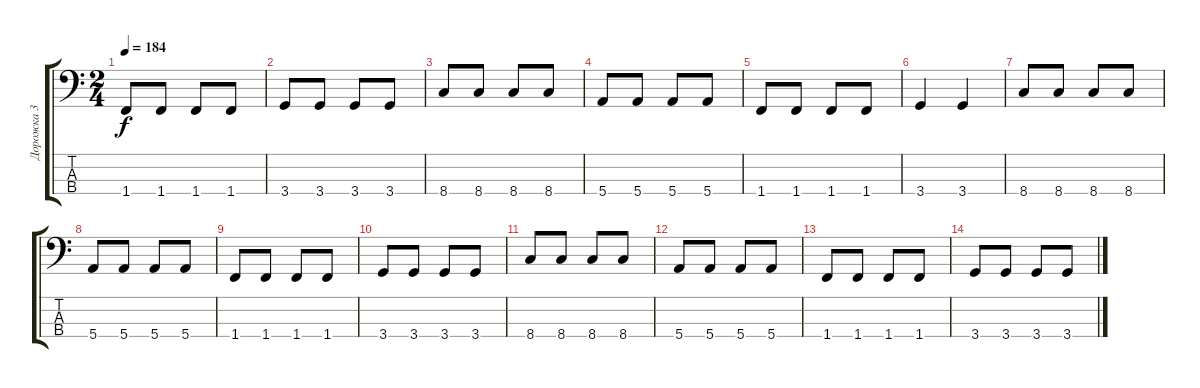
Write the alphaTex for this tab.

\track ("Дорожка 3" "Дорожка 3") {instrument electricbasspick}
\staff {score tabs}
\tuning (G2 D2 A1 E1) {hide}
\ts (2 4)
\tempo 184
\clef f4
\ks c
1.4.8{dy f} 1.4.8 1.4.8 1.4.8 |
3.4.8 3.4.8 3.4.8 3.4.8 |
8.4.8 8.4.8 8.4.8 8.4.8 |
5.4.8 5.4.8 5.4.8 5.4.8 |
1.4.8 1.4.8 1.4.8 1.4.8 |
3.4.4 3.4.4 |
8.4.8 8.4.8 8.4.8 8.4.8 |
5.4.8 5.4.8 5.4.8 5.4.8 |
1.4.8 1.4.8 1.4.8 1.4.8 |
3.4.8 3.4.8 3.4.8 3.4.8 |
8.4.8 8.4.8 8.4.8 8.4.8 |
5.4.8 5.4.8 5.4.8 5.4.8 |
1.4.8 1.4.8 1.4.8 1.4.8 |
3.4.8 3.4.8 3.4.8 3.4.8
